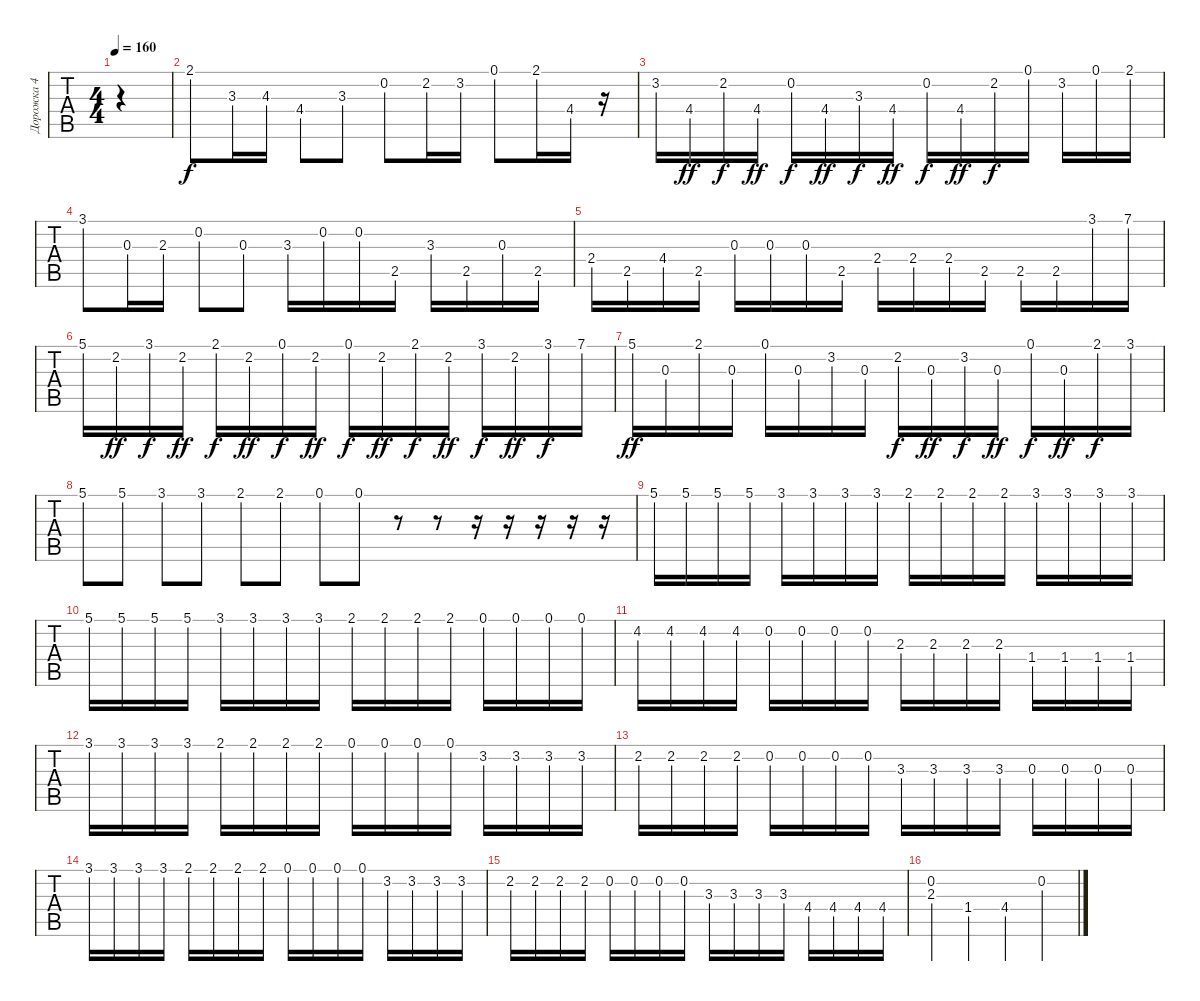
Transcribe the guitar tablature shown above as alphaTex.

\track ("Дорожка 4" "Дорожка 4") {instrument acousticguitarsteel}
\staff {tabs}
\tuning (E4 B3 G3 D3 A2 E2) {hide}
\ts (4 4)
\tempo 160
\clef g2
\ks c
|
2.1.8{instrument tremolostrings} 3.3.16 4.3.16 4.4.8 3.3.8 0.2.8 2.2.16 3.2.16 0.1.8 2.1.16 4.4.16 r.16 |
3.2.16 4.4.16{dy ff} 2.2.16{dy f} 4.4.16{dy ff} 0.2.16{dy f} 4.4.16{dy ff} 3.3.16{dy f} 4.4.16{dy ff} 0.2.16{dy f} 4.4.16{dy ff} 2.2.16{dy f} 0.1.16 3.2.16 0.1.16 2.1.16 |
3.1.8 0.3.16 2.3.16 0.2.8 0.3.8 3.3.16 0.2.16 0.2.16 2.5.16 3.3.16 2.5.16 0.3.16 2.5.16 |
2.4.16 2.5.16 4.4.16 2.5.16 0.3.16 0.3.16 0.3.16 2.5.16 2.4.16 2.4.16 2.4.16 2.5.16 2.5.16 2.5.16 3.1.16 7.1.16 |
5.1.16 2.2.16{dy ff} 3.1.16{dy f} 2.2.16{dy ff} 2.1.16{dy f} 2.2.16{dy ff} 0.1.16{dy f} 2.2.16{dy ff} 0.1.16{dy f} 2.2.16{dy ff} 2.1.16{dy f} 2.2.16{dy ff} 3.1.16{dy f} 2.2.16{dy ff} 3.1.16{dy f} 7.1.16 |
5.1.16{dy ff} 0.3.16 2.1.16 0.3.16 0.1.16 0.3.16 3.2.16 0.3.16 2.2.16{dy f} 0.3.16{dy ff} 3.2.16{dy f} 0.3.16{dy ff} 0.1.16{dy f} 0.3.16{dy ff} 2.1.16{dy f} 3.1.16 |
5.1.8{instrument tremolostrings} 5.1.8 3.1.8 3.1.8 2.1.8 2.1.8 0.1.8 0.1.8 r.8 r.8 r.16 r.16 r.16 r.16 r.16 |
5.1.16 5.1.16 5.1.16 5.1.16 3.1.16 3.1.16 3.1.16 3.1.16 2.1.16 2.1.16 2.1.16 2.1.16 3.1.16 3.1.16 3.1.16 3.1.16 |
5.1.16 5.1.16 5.1.16 5.1.16 3.1.16 3.1.16 3.1.16 3.1.16 2.1.16 2.1.16 2.1.16 2.1.16 0.1.16 0.1.16 0.1.16 0.1.16 |
4.2.16 4.2.16 4.2.16 4.2.16 0.2.16 0.2.16 0.2.16 0.2.16 2.3.16 2.3.16 2.3.16 2.3.16 1.4.16 1.4.16 1.4.16 1.4.16 |
3.1.16 3.1.16 3.1.16 3.1.16 2.1.16 2.1.16 2.1.16 2.1.16 0.1.16 0.1.16 0.1.16 0.1.16 3.2.16 3.2.16 3.2.16 3.2.16 |
2.2.16 2.2.16 2.2.16 2.2.16 0.2.16 0.2.16 0.2.16 0.2.16 3.3.16 3.3.16 3.3.16 3.3.16 0.3.16 0.3.16 0.3.16 0.3.16 |
3.1.16 3.1.16 3.1.16 3.1.16 2.1.16 2.1.16 2.1.16 2.1.16 0.1.16 0.1.16 0.1.16 0.1.16 3.2.16 3.2.16 3.2.16 3.2.16 |
2.2.16 2.2.16 2.2.16 2.2.16 0.2.16 0.2.16 0.2.16 0.2.16 3.3.16 3.3.16 3.3.16 3.3.16 4.4.16 4.4.16 4.4.16 4.4.16 |
(0.2 2.3).4 1.4.4 4.4.4 0.2.4
